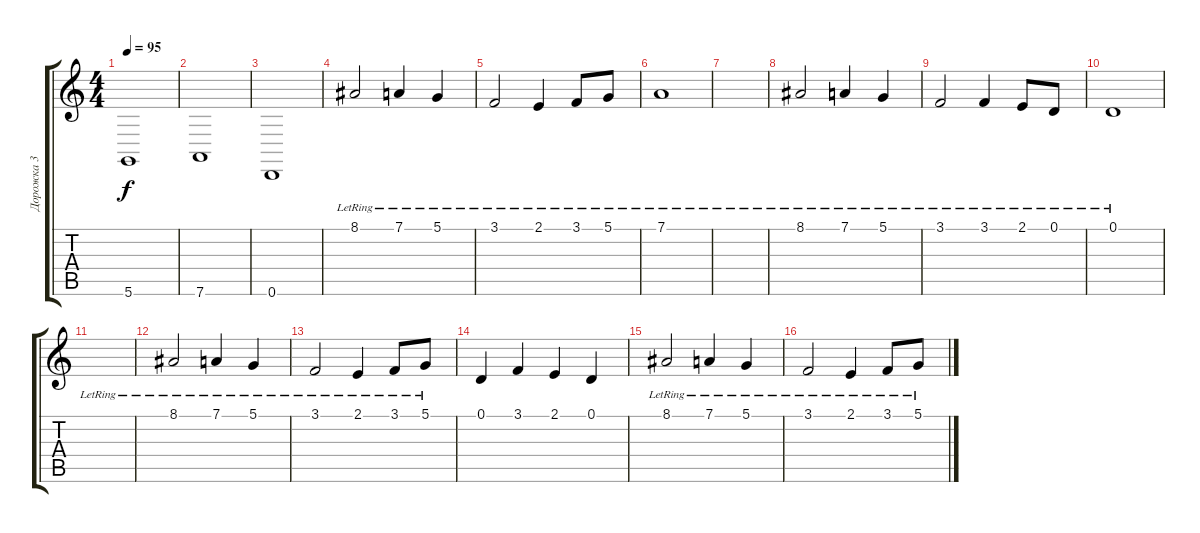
\track ("Дорожка 3" "Дорожка 3") {instrument stringensemble2}
\staff {score tabs}
\tuning (D4 A3 F3 C3 G2 D2) {hide}
\ts (4 4)
\tempo 95
\clef g2
\ks c
5.6.1{dy f} |
7.6.1 |
0.6.1 |
8.1{lr}.2{volume 10 instrument acousticgrandpiano} 7.1{lr}.4 5.1{lr}.4 |
3.1{lr}.2 2.1{lr}.4 3.1{lr}.8 5.1{lr}.8 |
7.1{lr}.1 |
|
8.1{lr}.2 7.1{lr}.4 5.1{lr}.4 |
3.1{lr}.2 3.1{lr}.4 2.1{lr}.8 0.1{lr}.8 |
0.1{lr}.1 |
|
8.1{lr}.2 7.1{lr}.4 5.1{lr}.4 |
3.1{lr}.2 2.1{lr}.4 3.1{lr}.8 5.1{lr}.8 |
0.1.4 3.1.4 2.1.4 0.1.4 |
8.1{lr}.2{volume 10 instrument electricgrandpiano} 7.1{lr}.4 5.1{lr}.4 |
3.1{lr}.2 2.1{lr}.4 3.1{lr}.8 5.1{lr}.8
